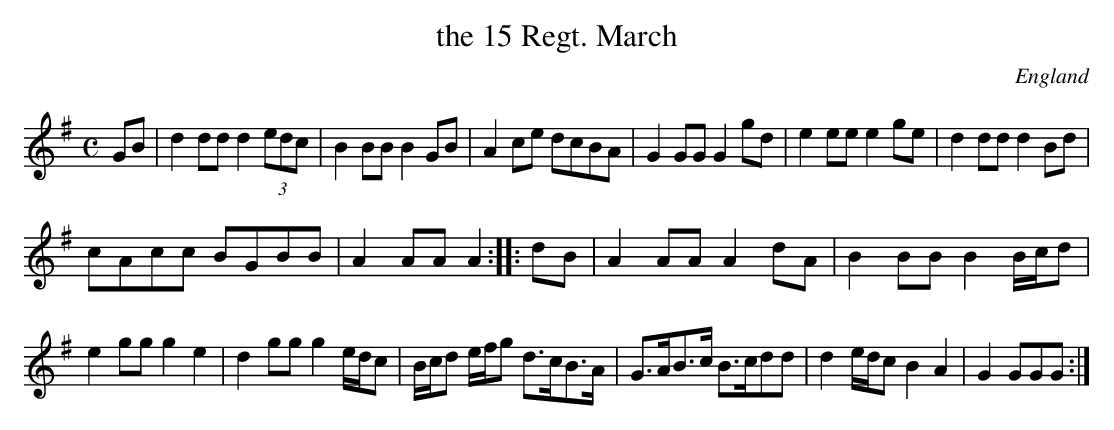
X:1
T:the 15 Regt. March
M:C
O:England
K:G
GB|\
d2dd d2 (3edc|B2BB B2 GB|\
A2ce dcBA|G2GG G2gd|\
e2ee e2ge|d2dd d2Bd|
cAcc BGBB|A2AAA2::\
dB|A2AA A2dA|B2BB B2B/2c/2d|
e2gg g2e2|d2gg g2e/2d/2c|\
B/2c/2d e/2f/2g d>cB>A|G>AB>c B>cdd|\
d2e/2d/2c B2A2|G2GGG:|
